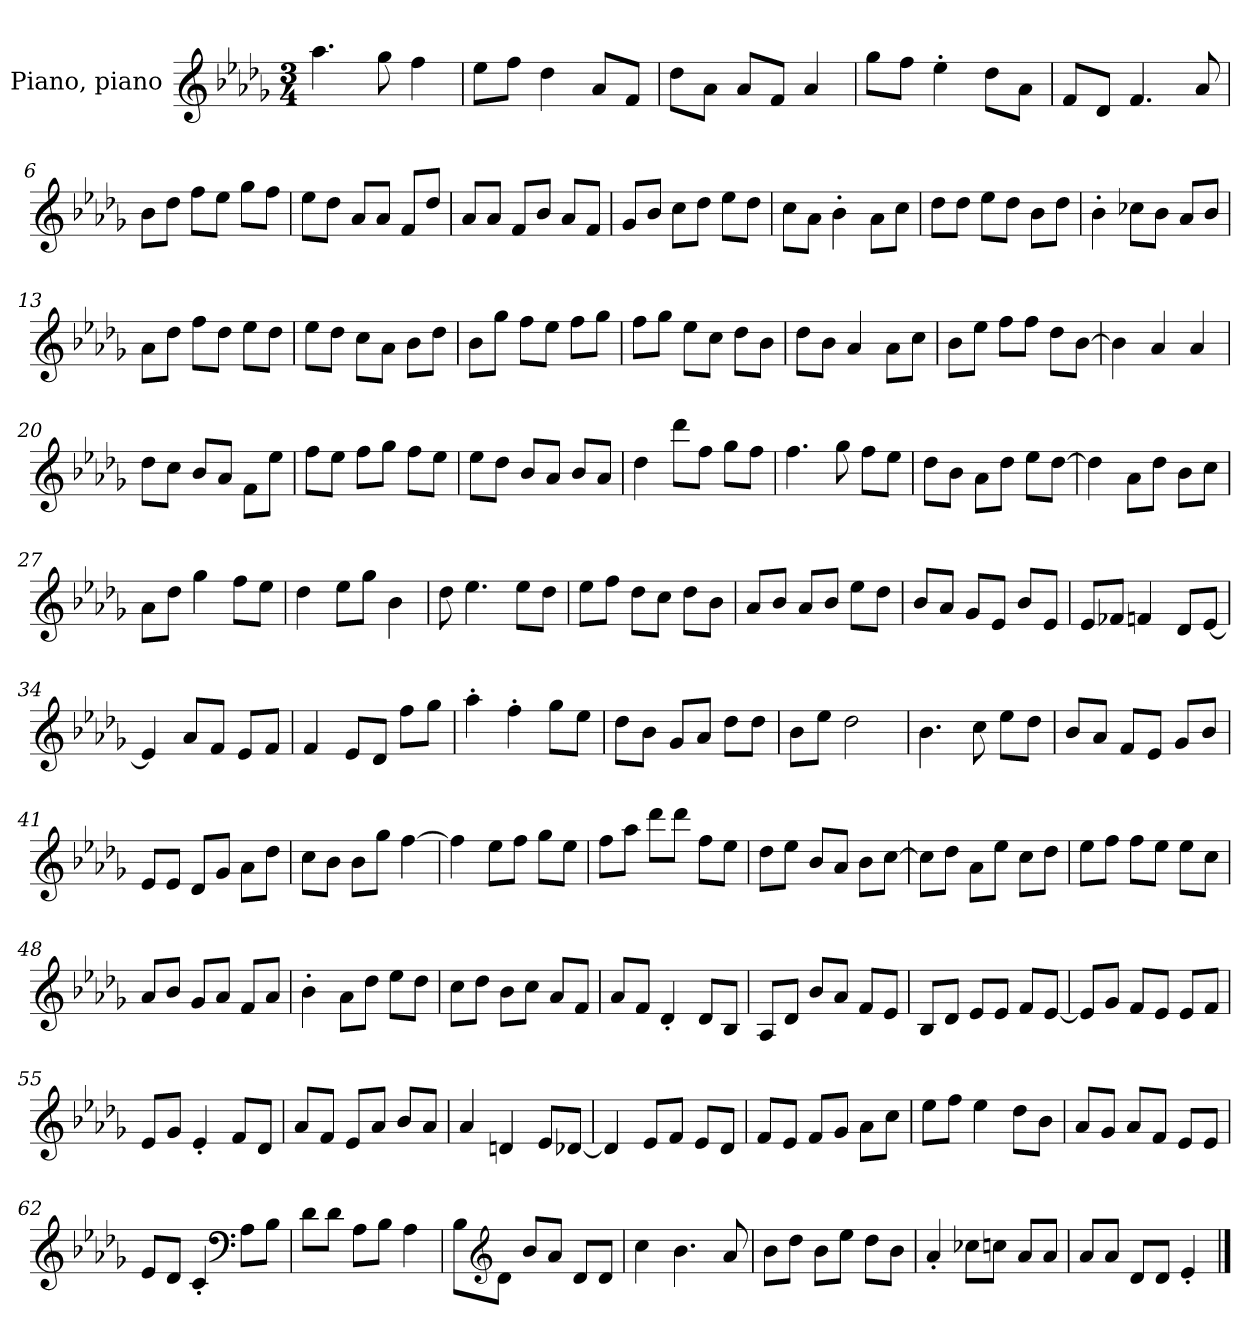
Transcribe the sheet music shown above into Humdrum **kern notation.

**kern
*part1
*staff1
*I"Piano, piano
*clefG2
*k[b-e-a-d-g-]
*M3/4
*MM66
=1
4.aa-\
8gg-\
4ff\
=2
8ee-\L
8ff\J
4dd-\
8a-/L
8f/J
=3
8dd-\L
8a-\J
8a-/L
8f/J
4a-/
=4
8gg-\L
8ff\J
4ee-'\
8dd-\L
8a-\J
=5
8f/L
8d-/J
4.f/
8a-/
=6
8b-\L
8dd-\J
8ff\L
8ee-\J
8gg-\L
8ff\J
=7
8ee-\L
8dd-\J
8a-/L
8a-/J
8f/L
8dd-/J
!!LO:LB:g=z
=8
8a-/L
8a-/J
8f/L
8b-/J
8a-/L
8f/J
=9
8g-/L
8b-/J
8cc\L
8dd-\J
8ee-\L
8dd-\J
=10
8cc\L
8a-\J
4b-'\
8a-\L
8cc\J
=11
8dd-\L
8dd-\J
8ee-\L
8dd-\J
8b-\L
8dd-\J
=12
4b-'\
8cc-X\L
8b-\J
8a-/L
8b-/J
=13
8a-\L
8dd-\J
8ff\L
8dd-\J
8ee-\L
8dd-\J
=14
8ee-\L
8dd-\J
8cc\L
8a-\J
8b-\L
8dd-\J
!!LO:LB:g=z
=15
8b-\L
8gg-\J
8ff\L
8ee-\J
8ff\L
8gg-\J
=16
8ff\L
8gg-\J
8ee-\L
8cc\J
8dd-\L
8b-\J
=17
8dd-\L
8b-\J
4a-/
8a-\L
8cc\J
=18
8b-\L
8ee-\J
8ff\L
8ff\J
8dd-\L
[8b-\J
=19
4b-\]
4a-/
4a-/
=20
8dd-\L
8cc\J
8b-/L
8a-/J
8f\L
8ee-\J
=21
8ff\L
8ee-\J
8ff\L
8gg-\J
8ff\L
8ee-\J
!!LO:LB:g=z
=22
8ee-\L
8dd-\J
8b-/L
8a-/J
8b-/L
8a-/J
=23
4dd-\
8ddd-\L
8ff\J
8gg-\L
8ff\J
=24
4.ff\
8gg-\
8ff\L
8ee-\J
=25
8dd-\L
8b-\J
8a-\L
8dd-\J
8ee-\L
[8dd-\J
=26
4dd-\]
8a-\L
8dd-\J
8b-\L
8cc\J
=27
8a-\L
8dd-\J
4gg-\
8ff\L
8ee-\J
=28
4dd-\
8ee-\L
8gg-\J
4b-\
!!LO:LB:g=z
=29
8dd-\
4.ee-\
8ee-\L
8dd-\J
=30
8ee-\L
8ff\J
8dd-\L
8cc\J
8dd-\L
8b-\J
=31
8a-/L
8b-/J
8a-/L
8b-/J
8ee-\L
8dd-\J
=32
8b-/L
8a-/J
8g-/L
8e-/J
8b-/L
8e-/J
=33
8e-/L
8f-X/J
4fn/
8d-/L
[8e-/J
=34
4e-/]
8a-/L
8f/J
8e-/L
8f/J
=35
4f/
8e-/L
8d-/J
8ff\L
8gg-\J
!!LO:LB:g=z
=36
4aa-'\
4ff'\
8gg-\L
8ee-\J
=37
8dd-\L
8b-\J
8g-/L
8a-/J
8dd-\L
8dd-\J
=38
8b-\L
8ee-\J
2dd-\
=39
4.b-\
8cc\
8ee-\L
8dd-\J
=40
8b-/L
8a-/J
8f/L
8e-/J
8g-/L
8b-/J
=41
8e-/L
8e-/J
8d-/L
8g-/J
8a-\L
8dd-\J
=42
8cc\L
8b-\J
8b-\L
8gg-\J
[4ff\
=43
4ff\]
8ee-\L
8ff\J
8gg-\L
8ee-\J
!!LO:LB:g=z
=44
8ff\L
8aa-\J
8ddd-\L
8ddd-\J
8ff\L
8ee-\J
=45
8dd-\L
8ee-\J
8b-/L
8a-/J
8b-\L
[8cc\J
=46
8cc\L]
8dd-\J
8a-\L
8ee-\J
8cc\L
8dd-\J
=47
8ee-\L
8ff\J
8ff\L
8ee-\J
8ee-\L
8cc\J
=48
8a-/L
8b-/J
8g-/L
8a-/J
8f/L
8a-/J
=49
4b-'\
8a-\L
8dd-\J
8ee-\L
8dd-\J
!!LO:LB:g=z
=50
8cc\L
8dd-\J
8b-\L
8cc\J
8a-/L
8f/J
=51
8a-/L
8f/J
4d-'/
8d-/L
8B-/J
=52
8A-/L
8d-/J
8b-/L
8a-/J
8f/L
8e-/J
=53
8B-/L
8d-/J
8e-/L
8e-/J
8f/L
[8e-/J
=54
8e-/L]
8g-/J
8f/L
8e-/J
8e-/L
8f/J
=55
8e-/L
8g-/J
4e-'/
8f/L
8d-/J
=56
8a-/L
8f/J
8e-/L
8a-/J
8b-/L
8a-/J
!!LO:LB:g=z
=57
4a-/
4dn/
8e-/L
[8d-X/J
=58
4d-/]
8e-/L
8f/J
8e-/L
8d-/J
=59
8f/L
8e-/J
8f/L
8g-/J
8a-\L
8cc\J
=60
8ee-\L
8ff\J
4ee-\
8dd-\L
8b-\J
=61
8a-/L
8g-/J
8a-/L
8f/J
8e-/L
8e-/J
=62
8e-/L
8d-/J
4c'/
*clefF4
8A-\L
8B-\J
=63
8d-\L
8d-\J
8A-\L
8B-\J
4A-\
!!LO:LB:g=z
=64
8B-\L
*clefG2
8d-\J
8b-/L
8a-/J
8d-/L
8d-/J
=65
4cc\
4.b-\
8a-/
=66
8b-\L
8dd-\J
8b-\L
8ee-\J
8dd-\L
8b-\J
=67
4a-'/
8cc-X\L
8ccn\J
8a-/L
8a-/J
=68
8a-/L
8a-/J
8d-/L
8d-/J
4e-'/
==
*-
